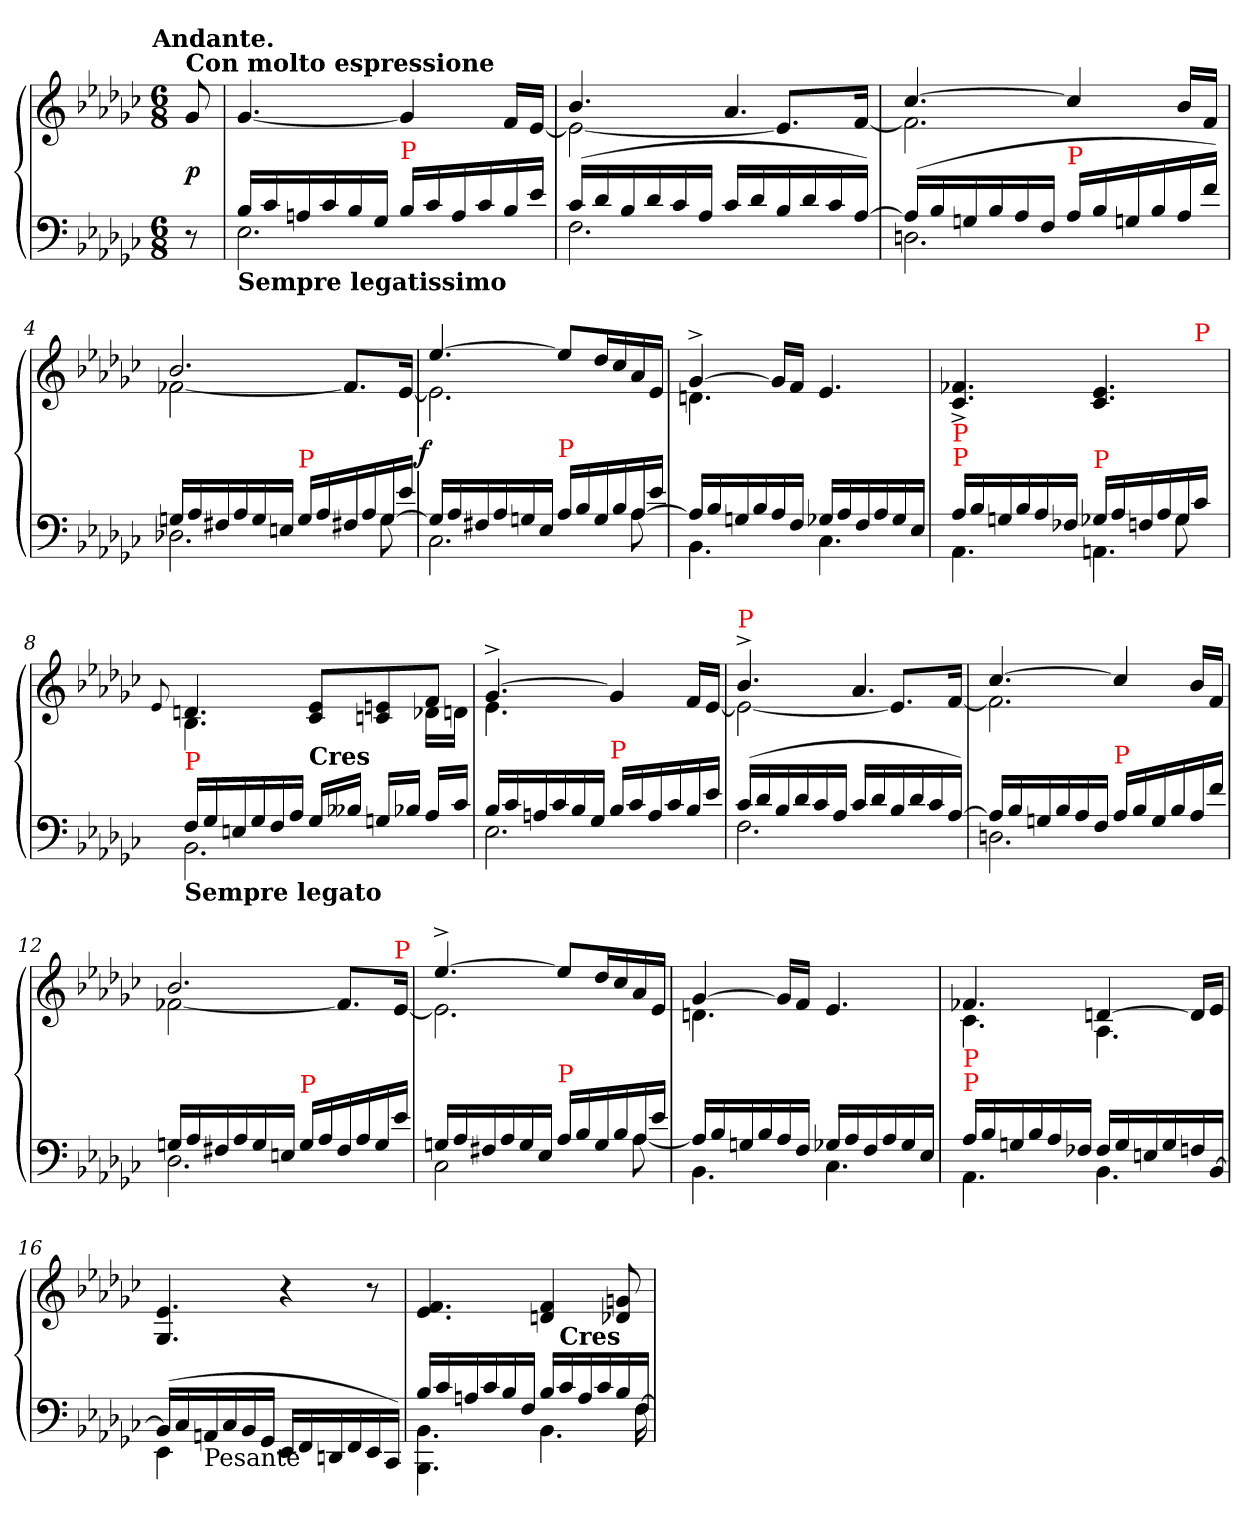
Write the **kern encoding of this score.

**kern	**kern	**dynam
*part1	*part1	*part1
*staff2	*staff1	*staff1/2
*clefF4	*clefG2	*
*k[b-e-a-d-g-c-]	*k[b-e-a-d-g-c-]	*
*e-:	*e-:	*
!!LO:TX:omd:t=Andante.
*M6/8	*M6/8	*
*MM103	*MM103	*
=	=	=
!	!LO:TX:a:B:t=Con molto espressione	!
8r	8g-	p
=1	=1	=1
*^	*	*
!LO:TX:b:B:t=Sempre legatissimo	!	!	!
16B-LL	2.E-	[4.g-	.
16c-	.	.	.
16An	.	.	.
16c-	.	.	.
16B-	.	.	.
16G-JJ	.	.	.
!LO:TX:a:color=red:t=P	!	!	!
16B-/LL	.	4g-]	.
16c-/	.	.	.
16A/	.	.	.
16c-/	.	.	.
16B-/	.	16fLL	.
16e-\JJ	.	[16e-JJ	.
=2	=2	=2	=2
*	*	*^	*
(<16c-LL	2.F	4.b-	2e-_	.
16d-	.	.	.	.
16B-	.	.	.	.
16d-	.	.	.	.
16c-	.	.	.	.
16A-JJ	.	.	.	.
16c-LL	.	4.a-	.	.
16d-	.	.	.	.
16B-	.	.	8.e-/L]	.
16d-	.	.	.	.
16c-	.	.	.	.
[16A-JJ)	.	.	[16fJk	.
=3	=3	=3	=3	=3
(<16A-LL]	2.Dn	[4.cc-	2.f]	.
16B-	.	.	.	.
16Gn	.	.	.	.
16B-	.	.	.	.
16A-	.	.	.	.
16FJJ	.	.	.	.
!LO:TX:a:color=red:t=P	!	!	!	!
16A-/LL	.	4cc-]	.	.
16B-/	.	.	.	.
16Gn/	.	.	.	.
16B-/	.	.	.	.
16A-/	.	16b-LL	.	.
16f\JJ)	.	16fJJ	.	.
=4	=4	=4	=4	=4
*	*^	*	*	*
16GnLL	2.D-X	4.ryy	2.b-	[2f-X	.
16A-	.	.	.	.	.
16F#X	.	.	.	.	.
16A-	.	.	.	.	.
16G	.	.	.	.	.
16EnJJ	.	.	.	.	.
!LO:TX:a:color=red:t=P	!	!	!	!	!
16G/LL	.	4ryy	.	.	.
16A-/	.	.	.	.	.
16F#X/	.	.	.	8.f-/L]	.
16A-/	.	.	.	.	.
16G/	.	[8G\	.	.	.
16e-\JJ	.	.	.	[16e-Jk	.
=5	=5	=5	=5	=5	=5
!	!	!	!	!	!LO:DY:rj
16GnLL]	2.C-	4.ryy	[4.ee-	2.e-]	f
16A-	.	.	.	.	.
16F#X	.	.	.	.	.
16A-	.	.	.	.	.
16G	.	.	.	.	.
16E-JJ	.	.	.	.	.
!LO:TX:a:color=red:t=P	!	!	!	!	!
16A-/LL	.	4ryy	8ee-L]	.	.
16B-/	.	.	.	.	.
16G/	.	.	16dd-L	.	.
16B-/	.	.	16cc-	.	.
16A-/	.	[8A-\	16a-	.	.
16e-\JJ	.	.	16e-JJ	.	.
*	*v	*v	*	*	*
=6	=6	=6	=6	=6
16A-LL]	4.BB-	[4g-^	4.dn	.
16B-	.	.	.	.
16Gn	.	.	.	.
16B-	.	.	.	.
16A-	.	16g-LL]	.	.
16FJJ	.	16fJJ	.	.
16G-XLL	4.C-	4.e-	4.ryy	.
16A-	.	.	.	.
16F	.	.	.	.
16A-	.	.	.	.
16G-	.	.	.	.
16E-JJ	.	.	.	.
=7	=7	=7	=7	=7
*	*^	*	*	*
!LO:TX:a:color=red:t=P	!	!	!	!	!
!LO:TX:a:color=red:t=P	!	!	!	!	!
16A-LL	4.AA-	4.ryy	4.f-X^> 4.c-^>	2ryy	.
16B-	.	.	.	.	.
16Gn	.	.	.	.	.
16B-	.	.	.	.	.
16A-	.	.	.	.	.
16F-XJJ	.	.	.	.	.
!LO:TX:a:color=red:t=P	!	!	!	!	!
16G-X/LL	4.AAn	4ryy	4.e- 4.c-	.	.
16A-/	.	.	.	.	.
16Fn/	.	.	.	8.ryy	.
16A-/	.	.	.	.	.
16G-/	.	8G-\	.	.	.
!	!	!	!	!LO:TX:a:color=red:t=P	!
16c-\JJ	.	.	.	8ryy	.
16ryy	16ryy	16ryy	16ryy	.	.
*v	*v	*v	*	*	*
=8	=8	=8	=8
.	8qqe-/	.	.
*^	*	*	*
!LO:TX:b:B:t=Sempre legato	!	!	!	!
!LO:TX:a:color=red:t=P	!	!	!	!
16FLL	2.BB-	4.dn	4.B-	.
16G-	.	.	.	.
16En	.	.	.	.
16G-	.	.	.	.
16F	.	.	.	.
16A-JJ	.	.	.	.
!	!	!LO:TX:c:B:t=Cres	!	!
16G-LL	.	8e- 8c-L	4ryy	.
16B--XJJ	.	.	.	.
16GnLL	.	8en 8cn	.	.
16B-XJJ	.	.	.	.
16A-LL	.	8fJ	16d-XLL	.
16c-JJ	.	.	16dnJJ	.
=9	=9	=9	=9	=9
16B-LL	2.E-	[4.g-^	4.e-	.
16c-	.	.	.	.
16An	.	.	.	.
16c-	.	.	.	.
16B-	.	.	.	.
16G-JJ	.	.	.	.
!LO:TX:a:color=red:t=P	!	!	!	!
16B-/LL	.	4g-]	4.ryy	.
16c-/	.	.	.	.
16A/	.	.	.	.
16c-/	.	.	.	.
16B-/	.	16fLL	.	.
16e-\JJ	.	[16e-JJ	.	.
=10	=10	=10	=10	=10
!	!	!LO:TX:a:color=red:t=P	!	!
(<16c-LL	2.F	4.b-^	2e-_	.
16d-	.	.	.	.
16B-	.	.	.	.
16d-	.	.	.	.
16c-	.	.	.	.
16A-JJ	.	.	.	.
16c-LL	.	4.a-	.	.
16d-	.	.	.	.
16B-	.	.	8.e-/L]	.
16d-	.	.	.	.
16c-	.	.	.	.
[16A-JJ)	.	.	[16fJk	.
=11	=11	=11	=11	=11
16A-LL]	2.Dn	[4.cc-	2.f]	.
16B-	.	.	.	.
16Gn	.	.	.	.
16B-	.	.	.	.
16A-	.	.	.	.
16FJJ	.	.	.	.
!LO:TX:a:color=red:t=P	!	!	!	!
16A-/LL	.	4cc-]	.	.
16B-/	.	.	.	.
16G/	.	.	.	.
16B-/	.	.	.	.
16A-/	.	16b-LL	.	.
16f\JJ	.	16fJJ	.	.
=12	=12	=12	=12	=12
16GnLL	2.D-	2.b-	[2f-X	.
16A-	.	.	.	.
16F#X	.	.	.	.
16A-	.	.	.	.
16G	.	.	.	.
16EnJJ	.	.	.	.
!LO:TX:a:color=red:t=P	!	!	!	!
16G/LL	.	.	.	.
16A-/	.	.	.	.
16F#/	.	.	8.f-/L]	.
16A-/	.	.	.	.
16G/	.	.	.	.
!	!	!	!LO:TX:a:color=red:t=P	!
16e-\JJ	.	.	[16e-Jk	.
=13	=13	=13	=13	=13
16GnLL	2C-	[4.ee-^	2.e-]	.
16A-	.	.	.	.
16F#X	.	.	.	.
16A-	.	.	.	.
16G	.	.	.	.
16E-JJ	.	.	.	.
!LO:TX:a:color=red:t=P	!	!	!	!
16A-/LL	.	8ee-L]	.	.
16B-/	.	.	.	.
16G/	8ryy	16dd-L	.	.
16B-/	.	16cc-	.	.
16A-/	[8A-\	16a-	.	.
16e-\JJ	.	16e-JJ	.	.
=14	=14	=14	=14	=14
16A-LL]	4.BB-	[4g-	4.dn	.
16B-	.	.	.	.
16Gn	.	.	.	.
16B-	.	.	.	.
16A-	.	16g-LL]	.	.
16FJJ	.	16fJJ	.	.
16G-XLL	4.C-	4.e-	4.ryy	.
16A-	.	.	.	.
16F	.	.	.	.
16A-	.	.	.	.
16G-	.	.	.	.
16E-JJ	.	.	.	.
=15	=15	=15	=15	=15
!LO:TX:a:color=red:t=P	!	!	!	!
!LO:TX:a:color=red:t=P	!	!	!	!
16A-LL	4.AA-	4.f-X	4.c-	.
16B-	.	.	.	.
16Gn	.	.	.	.
16B-	.	.	.	.
16A-	.	.	.	.
16F-XJJ	.	.	.	.
16F-LL	4.BB-	[4dn	4.A-	.
16G	.	.	.	.
16En	.	.	.	.
16G	.	.	.	.
16Fn	.	16dLL]	.	.
[16BB-JJ	.	16e-JJ	.	.
*	*	*v	*v	*
=16	=16	=16	=16
(>16BB-LL]	4EE-	4.e- 4.G-	.
16C-	.	.	.
!LO:TX:b:t=Pesante	!	!	!
16AAn	.	.	.
16C-	.	.	.
16BB-	8ryy	.	.
16GG-JJ	.	.	.
16EE-LL	4.ryy	4r	.
16FF	.	.	.
16DDn	.	.	.
16FF	.	.	.
16EE-	.	8r	.
16CC-JJ)	.	.	.
=17	=17	=17	=17
*	*^	*^	*
16B-/LL	4.BB-\ 4.BBB-\	2ryy	4.f 4.e-	4..ryy	.
16c-/	.	.	.	.	.
16An/	.	.	.	.	.
16c-/	.	.	.	.	.
16B-/	.	.	.	.	.
16F/JJ	.	.	.	.	.
16B-/LL	4.BB-	.	4f 4dn	.	.
!	!	!	!	!LO:TX:c:B:t=Cres	!
16c-/	.	.	.	4ryy	.
16A/	.	8ryy	.	.	.
16c-/	.	.	.	.	.
16B-/	.	16ryy	8gn 8d-X	.	.
16F/JJ	.	[16F\	.	16ryy	.
*v	*v	*v	*	*	*
*	*v	*v	*
=	=	=
*-	*-	*-
